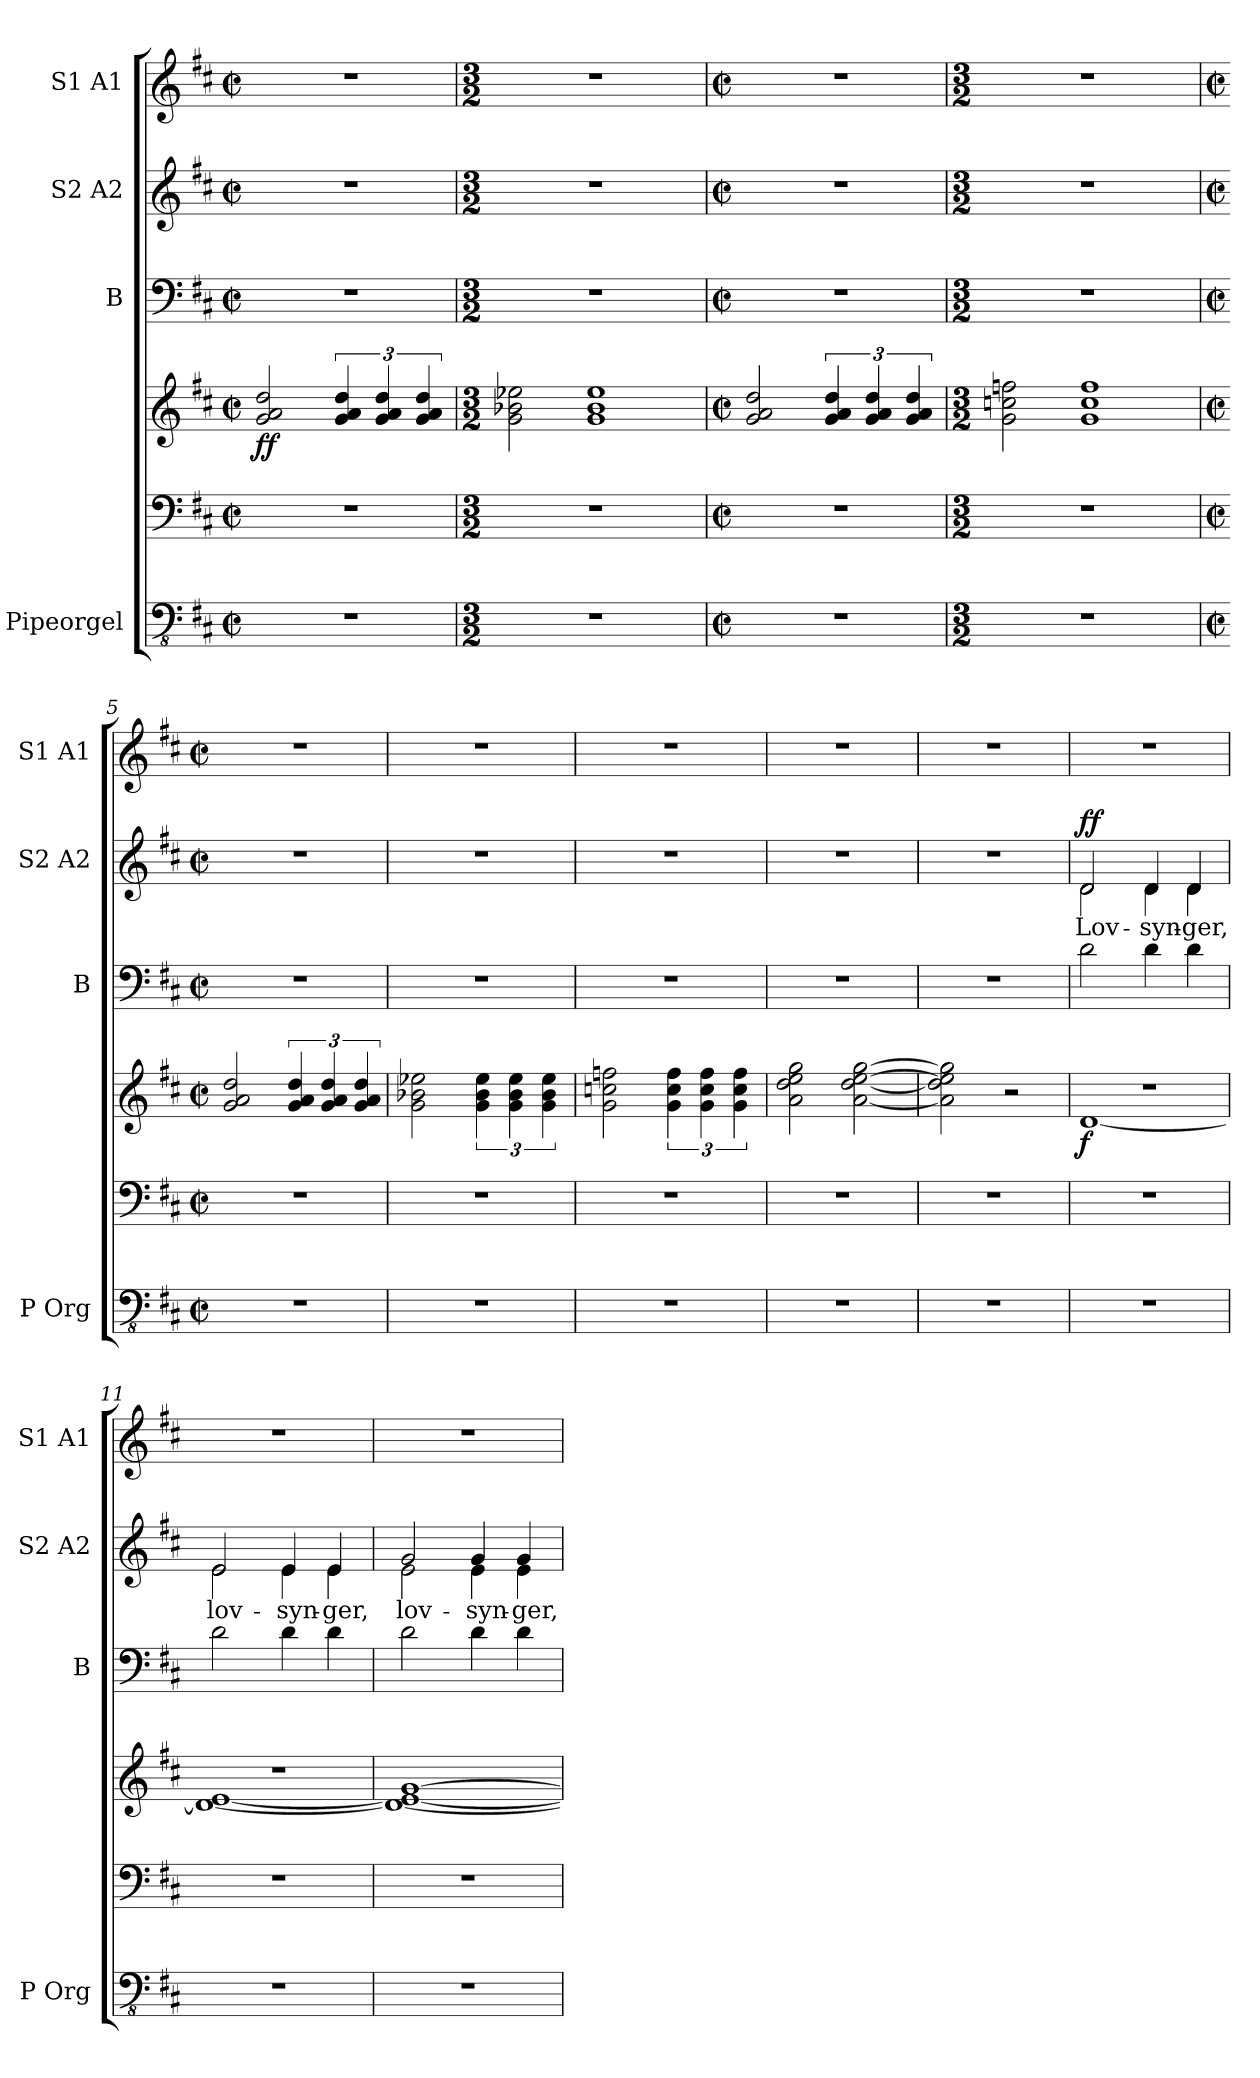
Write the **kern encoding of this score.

**kern	**kern	**kern	**dynam	**kern	**kern	**text	**dynam	**kern
*part4	*part4	*part4	*part4	*part3	*part2	*part2	*part2	*part1
*staff6	*staff5	*staff4	*staff4/5/6	*staff3	*staff2	*staff2	*staff2	*staff1
*I"Pipeorgel	*	*	*	*I"B	*I"S2 A2	*	*	*I"S1 A1
*I'P Org	*	*	*	*I'B	*I'S2 A2	*	*	*I'S1 A1
*	*	*stria5	*	*	*	*	*	*stria5
*clefFv4	*clefF4	*clefG2	*	*clefF4	*clefG2	*	*	*clefG2
*k[f#c#]	*k[f#c#]	*k[f#c#]	*	*k[f#c#]	*k[f#c#]	*	*	*k[f#c#]
*M2/2	*M2/2	*M2/2	*	*M2/2	*M2/2	*	*	*M2/2
*met(c|)	*met(c|)	*met(c|)	*	*met(c|)	*met(c|)	*	*	*met(c|)
=1	=1	=1	=1	=1	=1	=1	=1	=1
!	!	!	!LO:DY:b	!	!	!	!	!
1r	1r	2g/ 2a/ 2dd/	ff	1r	1r	.	.	1r
.	.	6g/ 6a/ 6dd/	.	.	.	.	.	.
.	.	6g/ 6a/ 6dd/	.	.	.	.	.	.
.	.	6g/ 6a/ 6dd/	.	.	.	.	.	.
=2	=2	=2	=2	=2	=2	=2	=2	=2
*M3/2	*M3/2	*M3/2	*	*M3/2	*M3/2	*	*	*M3/2
1.r	1.r	2g\ 2b-X\ 2ee-X\	.	1.r	1.r	.	.	1.r
.	.	1g 1b- 1ee-	.	.	.	.	.	.
=3	=3	=3	=3	=3	=3	=3	=3	=3
*M2/2	*M2/2	*M2/2	*	*M2/2	*M2/2	*	*	*M2/2
*met(c|)	*met(c|)	*met(c|)	*	*met(c|)	*met(c|)	*	*	*met(c|)
1r	1r	2g/ 2a/ 2dd/	.	1r	1r	.	.	1r
.	.	6g/ 6a/ 6dd/	.	.	.	.	.	.
.	.	6g/ 6a/ 6dd/	.	.	.	.	.	.
.	.	6g/ 6a/ 6dd/	.	.	.	.	.	.
=4	=4	=4	=4	=4	=4	=4	=4	=4
*M3/2	*M3/2	*M3/2	*	*M3/2	*M3/2	*	*	*M3/2
1.r	1.r	2g\ 2ccn\ 2ffn\	.	1.r	1.r	.	.	1.r
.	.	1g 1cc 1ff	.	.	.	.	.	.
=5	=5	=5	=5	=5	=5	=5	=5	=5
*M2/2	*M2/2	*M2/2	*	*M2/2	*M2/2	*	*	*M2/2
*met(c|)	*met(c|)	*met(c|)	*	*met(c|)	*met(c|)	*	*	*met(c|)
1r	1r	2g/ 2a/ 2dd/	.	1r	1r	.	.	1r
.	.	6g/ 6a/ 6dd/	.	.	.	.	.	.
.	.	6g/ 6a/ 6dd/	.	.	.	.	.	.
.	.	6g/ 6a/ 6dd/	.	.	.	.	.	.
=6	=6	=6	=6	=6	=6	=6	=6	=6
1r	1r	2g\ 2b-X\ 2ee-X\	.	1r	1r	.	.	1r
.	.	6g\ 6b-\ 6ee-\	.	.	.	.	.	.
.	.	6g\ 6b-\ 6ee-\	.	.	.	.	.	.
.	.	6g\ 6b-\ 6ee-\	.	.	.	.	.	.
=7	=7	=7	=7	=7	=7	=7	=7	=7
1r	1r	2g\ 2ccn\ 2ffn\	.	1r	1r	.	.	1r
.	.	6g\ 6cc\ 6ff\	.	.	.	.	.	.
.	.	6g\ 6cc\ 6ff\	.	.	.	.	.	.
.	.	6g\ 6cc\ 6ff\	.	.	.	.	.	.
!!LO:LB:g=z
=8	=8	=8	=8	=8	=8	=8	=8	=8
1r	1r	2a\ 2dd\ 2ee\ 2gg\	.	1r	1r	.	.	1r
.	.	[2a\ [2dd\ [2ee\ [2gg\	.	.	.	.	.	.
=9	=9	=9	=9	=9	=9	=9	=9	=9
1r	1r	2a\] 2dd\] 2ee\] 2gg\]	.	1r	1r	.	.	1r
.	.	2r	.	.	.	.	.	.
=10	=10	=10	=10	=10	=10	=10	=10	=10
*	*	*^	*	*	*	*	*	*
!	!	!	!	!LO:DY:b	!	!	!LO:LY:b	!LO:DY:a	!
*	*	*	*	*	*	*^	*	*	*
1r	1r	1r	[1d	f	2d\	2d/	2d\	Lov-	ff	1r
!	!	!	!	!	!	!	!	!LO:LY:b	!	!
.	.	.	.	.	4d\	4d/	4d\	-syn-	.	.
!	!	!	!	!	!	!	!	!LO:LY:b	!	!
.	.	.	.	.	4d\	4d/	4d\	-ger,	.	.
=11	=11	=11	=11	=11	=11	=11	=11	=11	=11	=11
!	!	!	!	!	!	!	!	!LO:LY:b	!	!
1r	1r	1r	1d_ [1e	.	2d\	2e/	2e\	lov-	.	1r
!	!	!	!	!	!	!	!	!LO:LY:b	!	!
.	.	.	.	.	4d\	4e/	4e\	-syn-	.	.
!	!	!	!	!	!	!	!	!LO:LY:b	!	!
.	.	.	.	.	4d\	4e/	4e\	-ger,	.	.
=12	=12	=12	=12	=12	=12	=12	=12	=12	=12	=12
!	!	!	!	!	!	!	!	!LO:LY:b	!	!
1r	1r	[1g	1d_ 1e_	.	2d\	2g/	2e\	lov-	.	1r
!	!	!	!	!	!	!	!	!LO:LY:b	!	!
.	.	.	.	.	4d\	4g/	4e\	-syn-	.	.
!	!	!	!	!	!	!	!	!LO:LY:b	!	!
.	.	.	.	.	4d\	4g/	4e\	-ger,	.	.
*	*	*v	*v	*	*	*v	*v	*	*	*
=	=	=	=	=	=	=	=	=
*-	*-	*-	*-	*-	*-	*-	*-	*-
